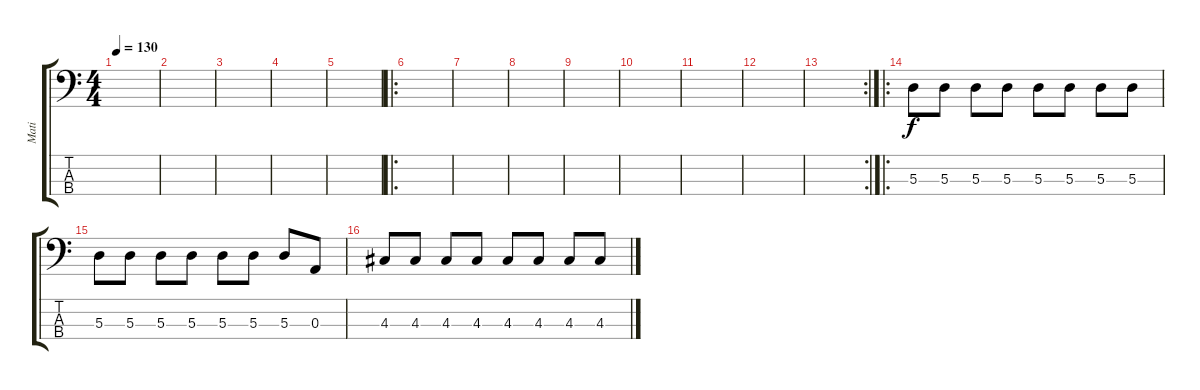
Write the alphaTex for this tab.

\track ("Mati" "Mati") {instrument electricbasspick}
\staff {score tabs}
\tuning (G2 D2 A1 E1) {hide}
\ts (4 4)
\tempo 130
\clef f4
\ks c
|
|
|
|
|
\ro
|
|
|
|
|
|
|
\rc 2
|
\ro
5.3.8 5.3.8 5.3.8 5.3.8 5.3.8 5.3.8 5.3.8 5.3.8 |
5.3.8 5.3.8 5.3.8 5.3.8 5.3.8 5.3.8 5.3.8 0.3.8 |
4.3.8 4.3.8 4.3.8 4.3.8 4.3.8 4.3.8 4.3.8 4.3.8
